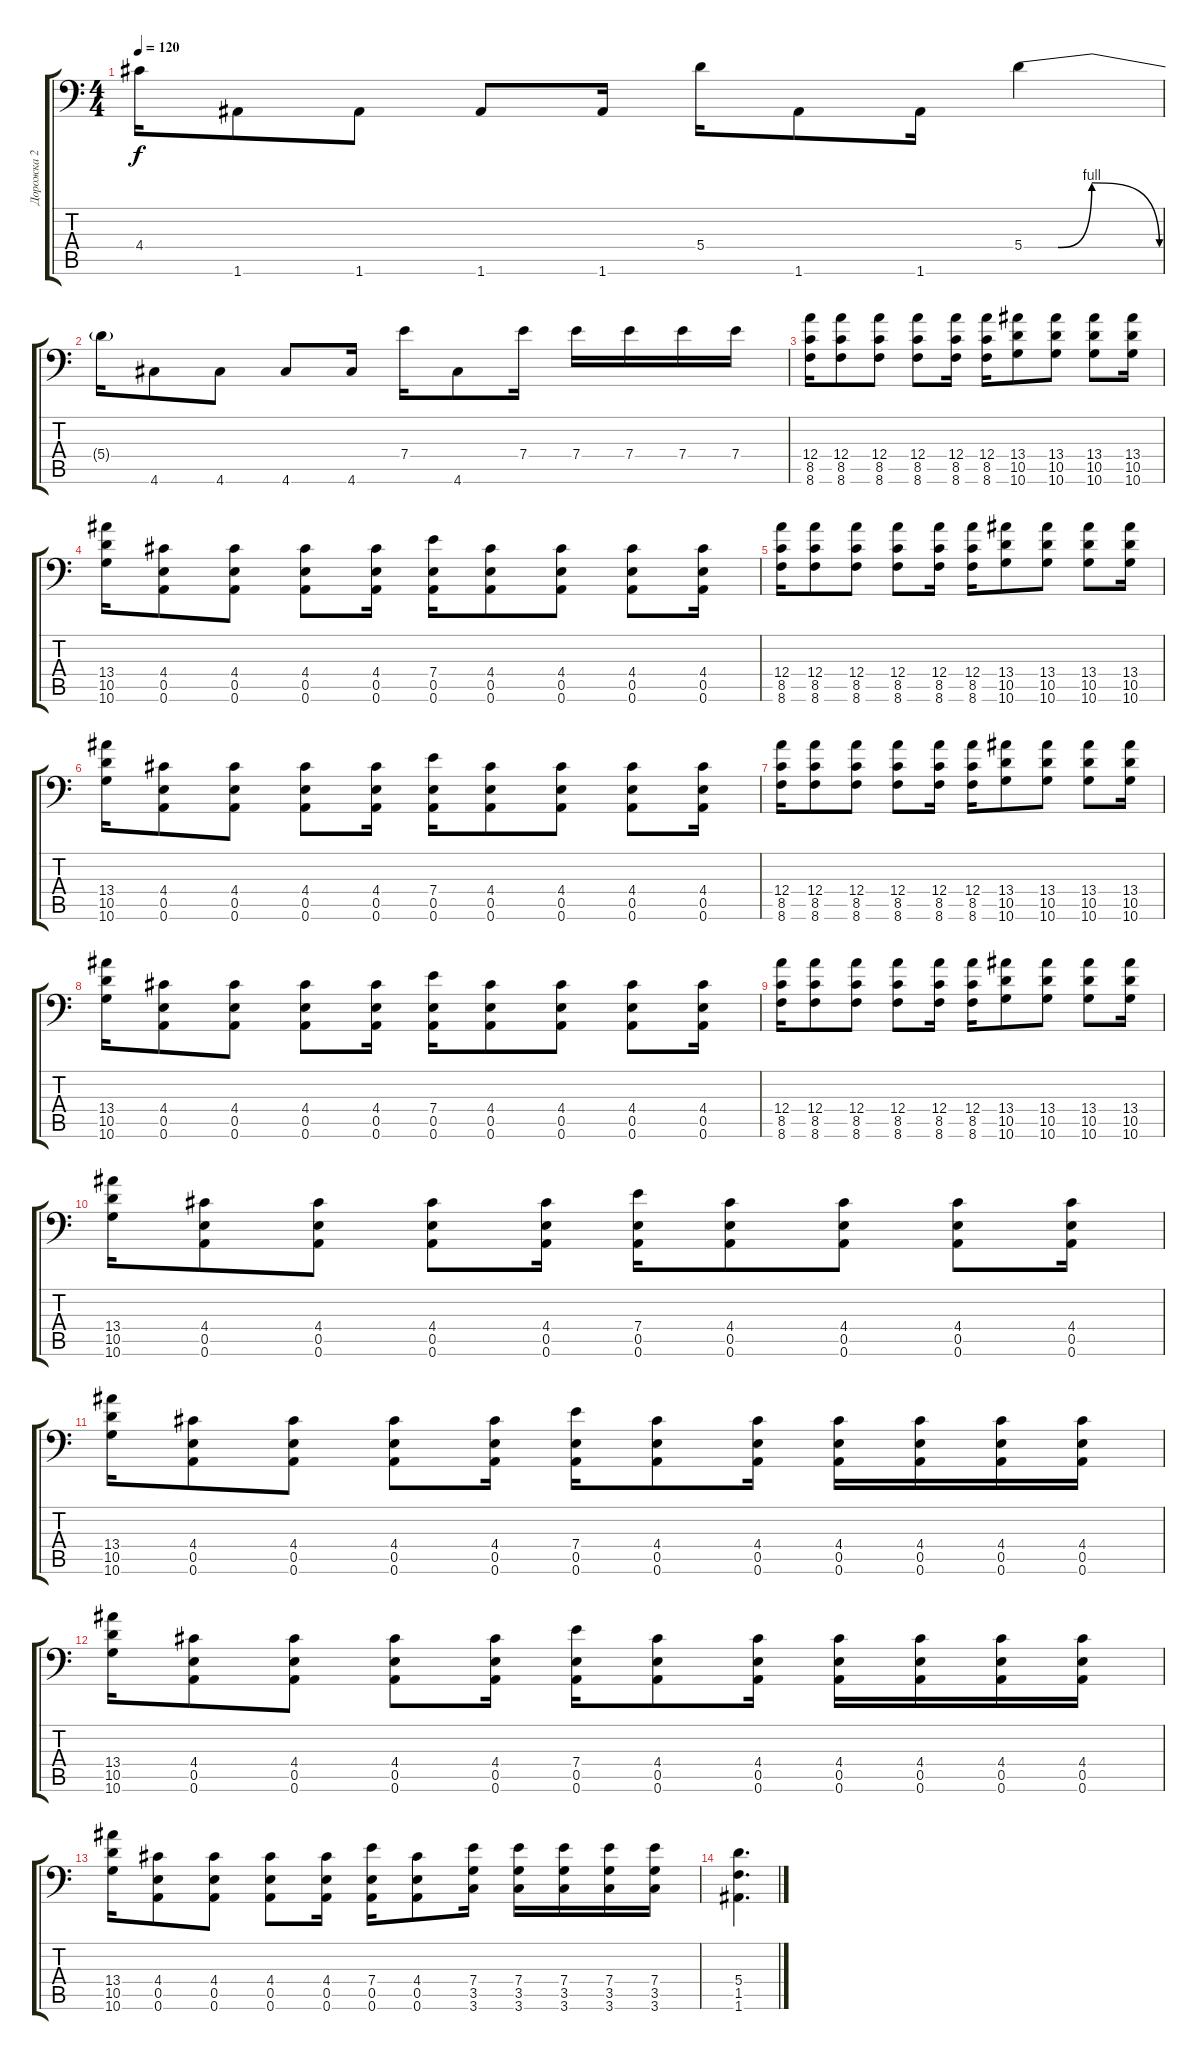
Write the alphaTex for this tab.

\track ("Дорожка 2" "Дорожка 2") {instrument distortionguitar}
\staff {score tabs}
\tuning (B3 Gb3 D3 A2 E2 A1) {hide}
\ts (4 4)
\tempo 120
\clef f4
\ks c
4.4{t}.16{dy f} 1.6.8 1.6.8 1.6.8 1.6.16 5.4.16 1.6.8 1.6.16 5.4{be (custom 0 0 15 0 30 4 60 0)}.4 |
5.4{t}.16 4.6.8 4.6.8 4.6.8 4.6.16 7.4.16 4.6.8 7.4.16 7.4.16 7.4.16 7.4.16 7.4.16 |
(12.4 8.5 8.6).16 (12.4 8.5 8.6).8 (12.4 8.5 8.6).8 (12.4 8.5 8.6).8 (12.4 8.5 8.6).16 (12.4 8.5 8.6).16 (13.4 10.5 10.6).8 (13.4 10.5 10.6).8 (13.4 10.5 10.6).8 (13.4 10.5 10.6).16 |
(13.4 10.5 10.6).16 (4.4 0.5 0.6).8 (4.4 0.5 0.6).8 (4.4 0.5 0.6).8 (4.4 0.5 0.6).16 (7.4 0.5 0.6).16 (4.4 0.5 0.6).8 (4.4 0.5 0.6).8 (4.4 0.5 0.6).8 (4.4 0.5 0.6).16 |
(12.4 8.5 8.6).16 (12.4 8.5 8.6).8 (12.4 8.5 8.6).8 (12.4 8.5 8.6).8 (12.4 8.5 8.6).16 (12.4 8.5 8.6).16 (13.4 10.5 10.6).8 (13.4 10.5 10.6).8 (13.4 10.5 10.6).8 (13.4 10.5 10.6).16 |
(13.4 10.5 10.6).16 (4.4 0.5 0.6).8 (4.4 0.5 0.6).8 (4.4 0.5 0.6).8 (4.4 0.5 0.6).16 (7.4 0.5 0.6).16 (4.4 0.5 0.6).8 (4.4 0.5 0.6).8 (4.4 0.5 0.6).8 (4.4 0.5 0.6).16 |
(12.4 8.5 8.6).16 (12.4 8.5 8.6).8 (12.4 8.5 8.6).8 (12.4 8.5 8.6).8 (12.4 8.5 8.6).16 (12.4 8.5 8.6).16 (13.4 10.5 10.6).8 (13.4 10.5 10.6).8 (13.4 10.5 10.6).8 (13.4 10.5 10.6).16 |
(13.4 10.5 10.6).16 (4.4 0.5 0.6).8 (4.4 0.5 0.6).8 (4.4 0.5 0.6).8 (4.4 0.5 0.6).16 (7.4 0.5 0.6).16 (4.4 0.5 0.6).8 (4.4 0.5 0.6).8 (4.4 0.5 0.6).8 (4.4 0.5 0.6).16 |
(12.4 8.5 8.6).16 (12.4 8.5 8.6).8 (12.4 8.5 8.6).8 (12.4 8.5 8.6).8 (12.4 8.5 8.6).16 (12.4 8.5 8.6).16 (13.4 10.5 10.6).8 (13.4 10.5 10.6).8 (13.4 10.5 10.6).8 (13.4 10.5 10.6).16 |
(13.4 10.5 10.6).16 (4.4 0.5 0.6).8 (4.4 0.5 0.6).8 (4.4 0.5 0.6).8 (4.4 0.5 0.6).16 (7.4 0.5 0.6).16 (4.4 0.5 0.6).8 (4.4 0.5 0.6).8 (4.4 0.5 0.6).8 (4.4 0.5 0.6).16 |
(13.4 10.5 10.6).16 (4.4 0.5 0.6).8 (4.4 0.5 0.6).8 (4.4 0.5 0.6).8 (4.4 0.5 0.6).16 (7.4 0.5 0.6).16 (4.4 0.5 0.6).8 (4.4 0.5 0.6).16 (4.4 0.5 0.6).16 (4.4 0.5 0.6).16 (4.4 0.5 0.6).16 (4.4 0.5 0.6).16 |
(13.4 10.5 10.6).16 (4.4 0.5 0.6).8 (4.4 0.5 0.6).8 (4.4 0.5 0.6).8 (4.4 0.5 0.6).16 (7.4 0.5 0.6).16 (4.4 0.5 0.6).8 (4.4 0.5 0.6).16 (4.4 0.5 0.6).16 (4.4 0.5 0.6).16 (4.4 0.5 0.6).16 (4.4 0.5 0.6).16 |
(13.4 10.5 10.6).16 (4.4 0.5 0.6).8 (4.4 0.5 0.6).8 (4.4 0.5 0.6).8 (4.4 0.5 0.6).16 (7.4 0.5 0.6).16 (4.4 0.5 0.6).8 (7.4 3.5 3.6).16 (7.4 3.5 3.6).16 (7.4 3.5 3.6).16 (7.4 3.5 3.6).16 (7.4 3.5 3.6).16 |
(5.4 1.5 1.6).4{d}
